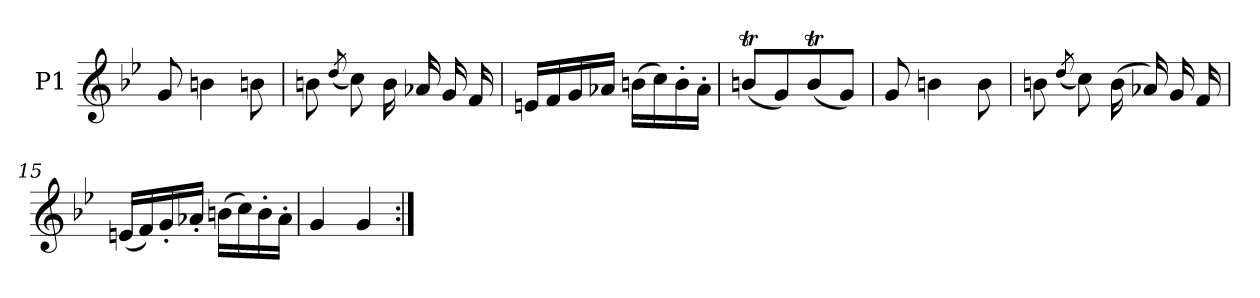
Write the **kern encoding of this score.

**kern
*part1
*staff1
*I"P1
*clefG2
*k[b-e-]
=
8g
4bn
8bn
=10
8bn
(8qdd/
8cc)
16b
16a-X
16g
16f
=11
16enLL
16f
16g
16a-XJJ
(16bnLL
16cc)
16b'
16a-'JJ
=12
(8bntL
8g)
(8bt
8gJ)
=13
8g
4bn
8b
=14
8bn
(8qdd/
8cc)
(16b
16a-X)
16g
16f
=15
(16enLL
16f)
16g'
16a-X'JJ
(16bnLL
16cc)
16b'
16a-'JJ
=16
4g
4g
=:|!
*-
